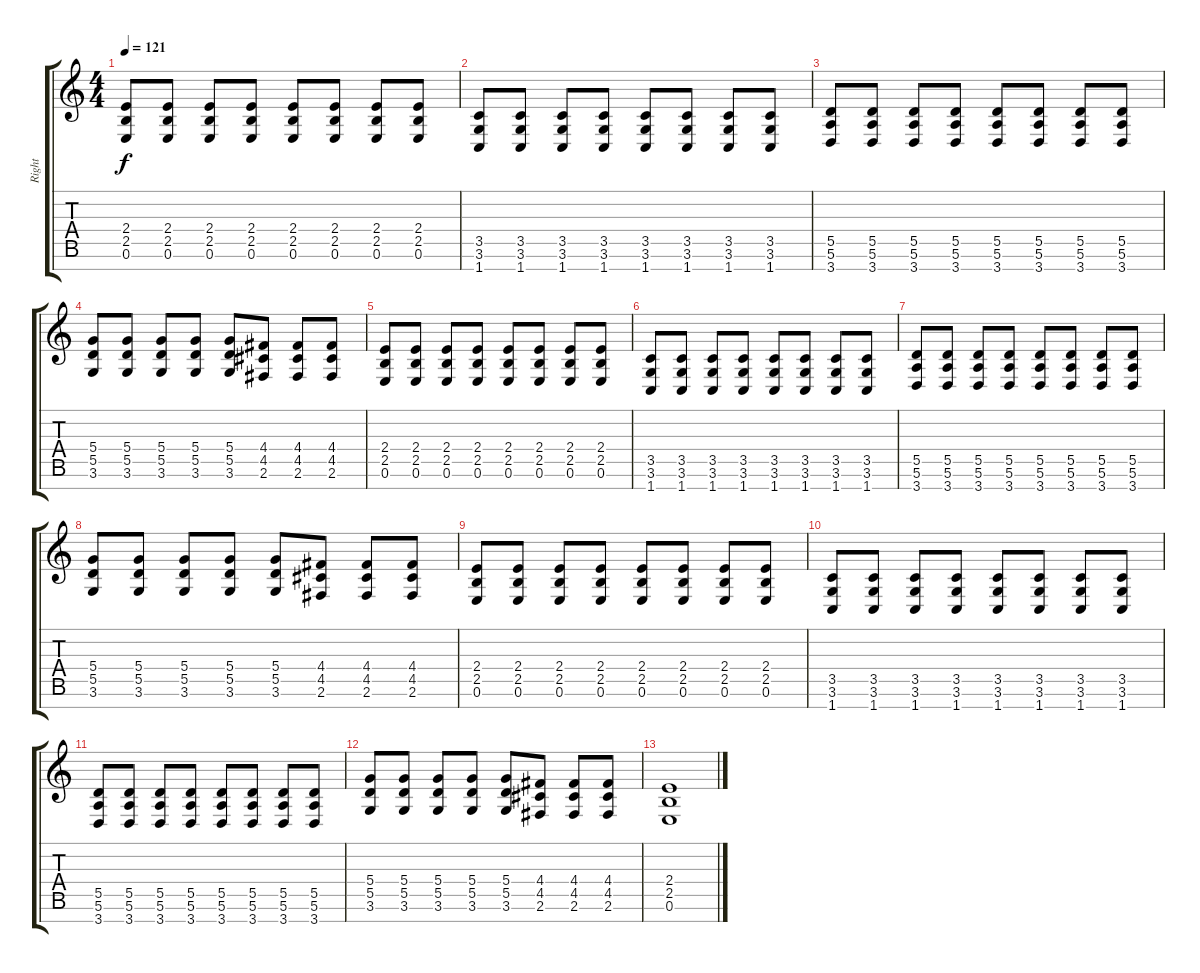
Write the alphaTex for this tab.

\track ("Right" "Right") {instrument distortionguitar}
\staff {score tabs}
\tuning (E4 B3 G3 D3 A2 E2 B1) {hide}
\ts (4 4)
\tempo 121
\clef g2
\ks c
(2.4 2.5 0.6).8{dy f} (2.4 2.5 0.6).8 (2.4 2.5 0.6).8 (2.4 2.5 0.6).8 (2.4 2.5 0.6).8 (2.4 2.5 0.6).8 (2.4 2.5 0.6).8 (2.4 2.5 0.6).8 |
(3.5 3.6 1.7).8 (3.5 3.6 1.7).8 (3.5 3.6 1.7).8 (3.5 3.6 1.7).8 (3.5 3.6 1.7).8 (3.5 3.6 1.7).8 (3.5 3.6 1.7).8 (3.5 3.6 1.7).8 |
(5.5 5.6 3.7).8 (5.5 5.6 3.7).8 (5.5 5.6 3.7).8 (5.5 5.6 3.7).8 (5.5 5.6 3.7).8 (5.5 5.6 3.7).8 (5.5 5.6 3.7).8 (5.5 5.6 3.7).8 |
(5.4 5.5 3.6).8 (5.4 5.5 3.6).8 (5.4 5.5 3.6).8 (5.4 5.5 3.6).8 (5.4 5.5 3.6).8 (4.4 4.5 2.6).8 (4.4 4.5 2.6).8 (4.4 4.5 2.6).8 |
(2.4 2.5 0.6).8 (2.4 2.5 0.6).8 (2.4 2.5 0.6).8 (2.4 2.5 0.6).8 (2.4 2.5 0.6).8 (2.4 2.5 0.6).8 (2.4 2.5 0.6).8 (2.4 2.5 0.6).8 |
(3.5 3.6 1.7).8 (3.5 3.6 1.7).8 (3.5 3.6 1.7).8 (3.5 3.6 1.7).8 (3.5 3.6 1.7).8 (3.5 3.6 1.7).8 (3.5 3.6 1.7).8 (3.5 3.6 1.7).8 |
(5.5 5.6 3.7).8 (5.5 5.6 3.7).8 (5.5 5.6 3.7).8 (5.5 5.6 3.7).8 (5.5 5.6 3.7).8 (5.5 5.6 3.7).8 (5.5 5.6 3.7).8 (5.5 5.6 3.7).8 |
(5.4 5.5 3.6).8 (5.4 5.5 3.6).8 (5.4 5.5 3.6).8 (5.4 5.5 3.6).8 (5.4 5.5 3.6).8 (4.4 4.5 2.6).8 (4.4 4.5 2.6).8 (4.4 4.5 2.6).8 |
(2.4 2.5 0.6).8 (2.4 2.5 0.6).8 (2.4 2.5 0.6).8 (2.4 2.5 0.6).8 (2.4 2.5 0.6).8 (2.4 2.5 0.6).8 (2.4 2.5 0.6).8 (2.4 2.5 0.6).8 |
(3.5 3.6 1.7).8 (3.5 3.6 1.7).8 (3.5 3.6 1.7).8 (3.5 3.6 1.7).8 (3.5 3.6 1.7).8 (3.5 3.6 1.7).8 (3.5 3.6 1.7).8 (3.5 3.6 1.7).8 |
(5.5 5.6 3.7).8 (5.5 5.6 3.7).8 (5.5 5.6 3.7).8 (5.5 5.6 3.7).8 (5.5 5.6 3.7).8 (5.5 5.6 3.7).8 (5.5 5.6 3.7).8 (5.5 5.6 3.7).8 |
(5.4 5.5 3.6).8 (5.4 5.5 3.6).8 (5.4 5.5 3.6).8 (5.4 5.5 3.6).8 (5.4 5.5 3.6).8 (4.4 4.5 2.6).8 (4.4 4.5 2.6).8 (4.4 4.5 2.6).8 |
(2.4 2.5 0.6).1
